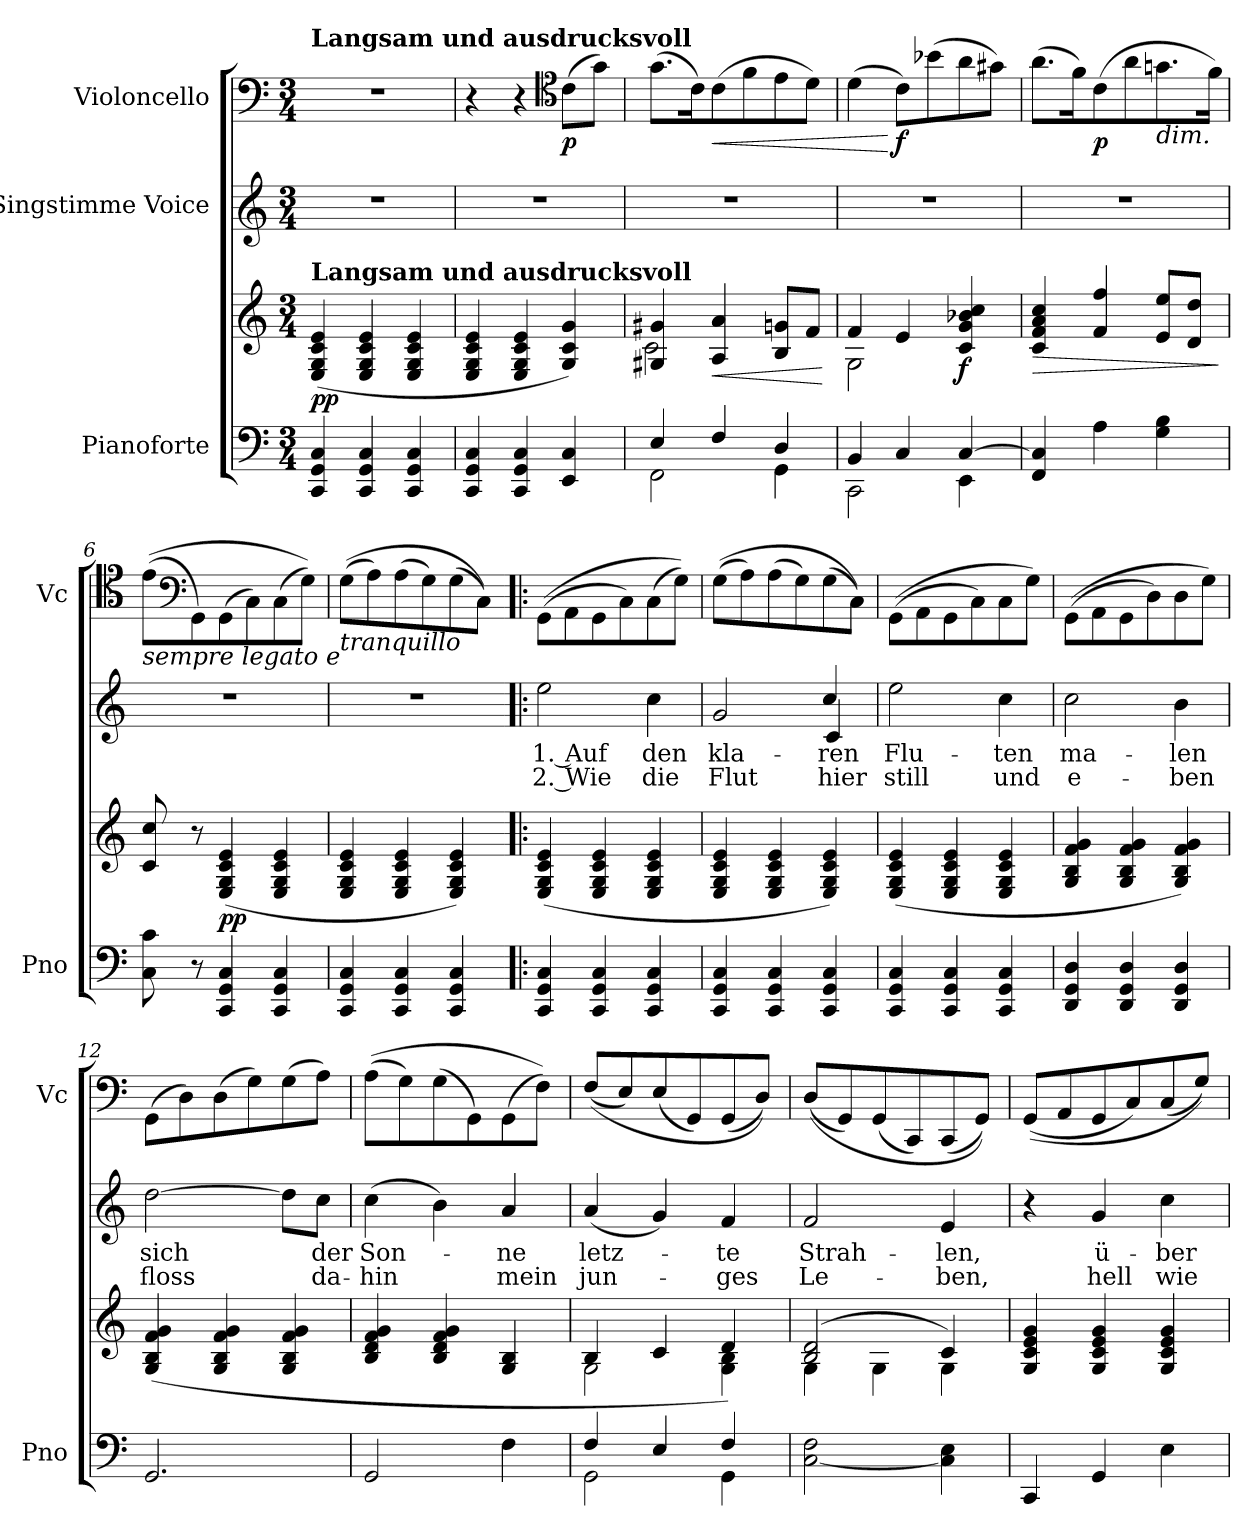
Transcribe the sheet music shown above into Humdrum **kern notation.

**kern	**kern	**dynam	**kern	**text	**text	**kern	**dynam
*part3	*part3	*part3	*part2	*part2	*part2	*part1	*part1
*staff4	*staff3	*staff3/4	*staff2	*staff2	*staff2	*staff1	*staff1
*I"Pianoforte	*	*	*I"Singstimme Voice	*	*	*I"Violoncello	*
*I'Pno	*	*	*	*	*	*I'Vc	*
*clefF4	*clefG2	*	*clefG2	*	*	*clefF4	*
*k[]	*k[]	*	*k[]	*	*	*k[]	*
*M3/4	*M3/4	*	*M3/4	*	*	*M3/4	*
=1	=1	=1	=1	=1	=1	=1	=1
!	!	!	!	!	!	!LO:TX:a:B:t=Langsam und ausdrucksvoll	!
!	!LO:TX:a:B:t=Langsam und ausdrucksvoll	!	!	!	!	!	!
!	!	!LO:DY:b	!	!	!	!	!
4CC/ 4GG/ 4C/	(>4E/ 4G/ 4c/ 4e/	pp	2.r	.	.	2.r	.
4CC/ 4GG/ 4C/	4E/ 4G/ 4c/ 4e/	.	.	.	.	.	.
4CC/ 4GG/ 4C/	4E/ 4G/ 4c/ 4e/	.	.	.	.	.	.
=2	=2	=2	=2	=2	=2	=2	=2
4CC/ 4GG/ 4C/	4E/ 4G/ 4c/ 4e/	.	2.r	.	.	4r	.
4CC/ 4GG/ 4C/	4E/ 4G/ 4c/ 4e/	.	.	.	.	4r	.
*	*	*	*	*	*	*clefC4	*
!	!	!	!	!	!	!	!LO:DY:b
4EE/ 4C/	4G/ 4c/ 4g/)	.	.	.	.	(>8c\L	p
.	.	.	.	.	.	8g\J)	.
=3	=3	=3	=3	=3	=3	=3	=3
*^	*^	*	*	*	*	*	*
4E/	2FF\	4G#X/ 4g#X/	2c\	.	2.r	.	.	(>8.g\L	.
.	.	.	.	.	.	.	.	16c\K)	.
!	!	!	!	!LO:HP:b	!	!	!	!	!LO:HP:b
4F/	.	4A/ 4a/	.	<	.	.	.	(>8c\	<
.	.	.	.	.	.	.	.	8f\	.
4D/	4GG\	8B/ 8gn/L	4ryy	.	.	.	.	8e\	.
.	.	8f/J	.	.	.	.	.	8d\J)	.
*v	*v	*	*	*	*	*	*	*	*
*	*v	*v	*	*	*	*	*	*
.	.	[	.	.	.	.	.
=4	=4	=4	=4	=4	=4	=4	=4
*^	*^	*	*	*	*	*	*
4BB/	2CC\	4f/	2G\	.	2.r	.	.	(>4d\	.
!	!	!	!	!	!	!	!	!	!LO:DY:n=1:b
4C/	.	4e/	.	.	.	.	.	8c\L)	[ f
.	.	.	.	.	.	.	.	(>8b-X\	.
!	!	!	!	!LO:DY:b	!	!	!	!	!
[4C/	4EE\	4c/ 4g/ 4b-X/ 4cc/	4ryy	f	.	.	.	8a\	.
.	.	.	.	.	.	.	.	8g#X\J)	.
*v	*v	*	*	*	*	*	*	*	*
*	*v	*v	*	*	*	*	*	*
=5	=5	=5	=5	=5	=5	=5	=5
!	!	!LO:HP:b	!	!	!	!	!
4FF/ 4C/]	4c/ 4f/ 4a/ 4cc/	>	2.r	.	.	(>8.a\L	.
.	.	.	.	.	.	16f\K)	.
!	!	!	!	!	!	!	!LO:DY:b
4A\	4f/ 4ff/	.	.	.	.	(>8c\	p
.	.	.	.	.	.	8a\	.
!	!	!	!	!	!	!LO:TX:b:i:t=dim.	!
4G\ 4B\	8e/ 8ee/L	.	.	.	.	8.gn\	.
.	8d/ 8dd/J	.	.	.	.	.	.
.	.	.	.	.	.	16f\Jk)	.
.	.	]	.	.	.	.	.
=6	=6	=6	=6	=6	=6	=6	=6
!	!	!	!	!	!	!LO:TX:b:i:t=sempre   legato   e	!
8C\ 8c\	8c/ 8cc/	.	2.r	.	.	(>(>8e\L	.
*	*	*	*	*	*	*clefF4	*
8r	8r	.	.	.	.	8GG\)	.
!	!	!LO:DY:b	!	!	!	!	!
4CC/ 4GG/ 4C/	(>4E/ 4G/ 4c/ 4e/	pp	.	.	.	(>8GG\	.
.	.	.	.	.	.	8C\)	.
4CC/ 4GG/ 4C/	4E/ 4G/ 4c/ 4e/	.	.	.	.	(>8C\	.
.	.	.	.	.	.	8G\J))	.
!!LO:LB:g=z
=7	=7	=7	=7	=7	=7	=7	=7
!	!	!	!	!	!	!LO:TX:b:i:t=tranquillo	!
4CC/ 4GG/ 4C/	4E/ 4G/ 4c/ 4e/	.	2.r	.	.	(>(>8G\L	.
.	.	.	.	.	.	8A\)	.
4CC/ 4GG/ 4C/	4E/ 4G/ 4c/ 4e/	.	.	.	.	(>8A\	.
.	.	.	.	.	.	8G\)	.
4CC/ 4GG/ 4C/	4E/ 4G/ 4c/ 4e/)	.	.	.	.	(>8G\	.
.	.	.	.	.	.	8C\J))	.
=8!|:	=8!|:	=8!|:	=8!|:	=8!|:	=8!|:	=8!|:	=8!|:
!	!	!	!	!LO:LY:b	!LO:LY:b	!	!
4CC/ 4GG/ 4C/	(>4E/ 4G/ 4c/ 4e/	.	2ee\	1. Auf	2. Wie	(>(>8GG\L	.
.	.	.	.	.	.	8AA\	.
4CC/ 4GG/ 4C/	4E/ 4G/ 4c/ 4e/	.	.	.	.	8GG\	.
.	.	.	.	.	.	8C\)	.
!	!	!	!	!LO:LY:b	!LO:LY:b	!	!
4CC/ 4GG/ 4C/	4E/ 4G/ 4c/ 4e/	.	4cc\	den	die	(>8C\	.
.	.	.	.	.	.	8G\J))	.
=9	=9	=9	=9	=9	=9	=9	=9
!	!	!	!	!LO:LY:b	!LO:LY:b	!	!
*	*	*	*^	*	*	*	*
4CC/ 4GG/ 4C/	4E/ 4G/ 4c/ 4e/	.	2g/	2ryy	kla-	Flut	(>(>8G\L	.
.	.	.	.	.	.	.	8A\)	.
4CC/ 4GG/ 4C/	4E/ 4G/ 4c/ 4e/	.	.	.	.	.	(>8A\	.
.	.	.	.	.	.	.	8G\)	.
!	!	!	!	!	!LO:LY:b	!LO:LY:b	!	!
4CC/ 4GG/ 4C/	4E/ 4G/ 4c/ 4e/)	.	4cc/	4c/	-ren	hier	(>8G\	.
.	.	.	.	.	.	.	8C\J))	.
*	*	*	*v	*v	*	*	*	*
=10	=10	=10	=10	=10	=10	=10	=10
!	!	!	!	!LO:LY:b	!LO:LY:b	!	!
4CC/ 4GG/ 4C/	(>4E/ 4G/ 4c/ 4e/	.	2ee\	Flu-	still	(>(>8GG\L	.
.	.	.	.	.	.	8AA\	.
4CC/ 4GG/ 4C/	4E/ 4G/ 4c/ 4e/	.	.	.	.	8GG\	.
.	.	.	.	.	.	8C\)	.
!	!	!	!	!LO:LY:b	!LO:LY:b	!	!
4CC/ 4GG/ 4C/	4E/ 4G/ 4c/ 4e/	.	4cc\	-ten	und	8C\	.
.	.	.	.	.	.	8G\J)	.
=11	=11	=11	=11	=11	=11	=11	=11
!	!	!	!	!LO:LY:b	!LO:LY:b	!	!
4DD/ 4GG/ 4D/	4G/ 4B/ 4f/ 4g/	.	2cc\	ma-	e-	(>(>8GG\L	.
.	.	.	.	.	.	8AA\	.
4DD/ 4GG/ 4D/	4G/ 4B/ 4f/ 4g/	.	.	.	.	8GG\	.
.	.	.	.	.	.	8D\)	.
!	!	!	!	!LO:LY:b	!LO:LY:b	!	!
4DD/ 4GG/ 4D/	4G/ 4B/ 4f/ 4g/)	.	4b\	-len	-ben	8D\	.
.	.	.	.	.	.	8G\J)	.
=12	=12	=12	=12	=12	=12	=12	=12
!	!	!	!	!LO:LY:b	!LO:LY:b	!	!
2.GG/	(>4G/ 4B/ 4f/ 4g/	.	[2dd\	sich	floss	(>8GG\L	.
.	.	.	.	.	.	8D\)	.
.	4G/ 4B/ 4f/ 4g/	.	.	.	.	(>8D\	.
.	.	.	.	.	.	8G\)	.
.	4G/ 4B/ 4f/ 4g/	.	8dd\L]	.	.	(>8G\	.
!	!	!	!	!LO:LY:b	!LO:LY:b	!	!
.	.	.	8cc\J	der	da-	8A\J)	.
=13	=13	=13	=13	=13	=13	=13	=13
!	!	!	!	!LO:LY:b	!LO:LY:b	!	!
2GG/	4B/ 4d/ 4f/ 4g/	.	(>4cc\	Son-	-hin	(>(>8A\L	.
.	.	.	.	.	.	8G\)	.
.	4B/ 4d/ 4f/ 4g/	.	4b\)	.	.	(>8G\	.
.	.	.	.	.	.	8GG\)	.
!	!	!	!	!LO:LY:b	!LO:LY:b	!	!
4F\	4G/ 4B/	.	4a/	-ne	mein	(>8GG\	.
.	.	.	.	.	.	8F\J))	.
!!LO:LB:g=z
=14	=14	=14	=14	=14	=14	=14	=14
*^	*^	*	*	*	*	*	*
!	!	!	!	!	!	!LO:LY:b	!LO:LY:b	!	!
4F/	2GG\	4B/	2G\	.	(<4a/	letz-	jun-	(<(<8F/L	.
.	.	.	.	.	.	.	.	8E/)	.
4E/	.	4c/	.	.	4g/)	.	.	(<8E/	.
.	.	.	.	.	.	.	.	8GG/)	.
!	!	!	!	!	!	!LO:LY:b	!LO:LY:b	!	!
4F/	4GG\	4d/)	4G\ 4B\	.	4f/	-te	-ges	(<8GG/	.
.	.	.	.	.	.	.	.	8D/J))	.
*v	*v	*	*	*	*	*	*	*	*
=15	=15	=15	=15	=15	=15	=15	=15	=15
!	!	!	!	!	!LO:LY:b	!LO:LY:b	!	!
[2C\ 2F\	(>2B/ 2d/	4G\	.	2f/	Strah-	Le-	(<(<8D/L	.
.	.	.	.	.	.	.	8GG/)	.
.	.	4G\	.	.	.	.	(<8GG/	.
.	.	.	.	.	.	.	8CC/)	.
!	!	!	!	!	!LO:LY:b	!LO:LY:b	!	!
4C\] 4E\	4c/)	4G\	.	4e/	-len,	-ben,	(<8CC/	.
.	.	.	.	.	.	.	8GG/J))	.
*	*v	*v	*	*	*	*	*	*
=16	=16	=16	=16	=16	=16	=16	=16
4CC/	4G/ 4c/ 4e/ 4g/	.	4r	.	.	(<(<8GG/L	.
.	.	.	.	.	.	8AA/	.
!	!	!	!	!LO:LY:b	!LO:LY:b	!	!
4GG/	4G/ 4c/ 4e/ 4g/	.	4g/	ü-	hell	8GG/	.
.	.	.	.	.	.	8C/)	.
!	!	!	!	!LO:LY:b	!LO:LY:b	!	!
4E\	4G/ 4c/ 4e/ 4g/	.	4cc\	-ber	wie	(<8C/	.
.	.	.	.	.	.	8G/J))	.
=	=	=	=	=	=	=	=
*-	*-	*-	*-	*-	*-	*-	*-
